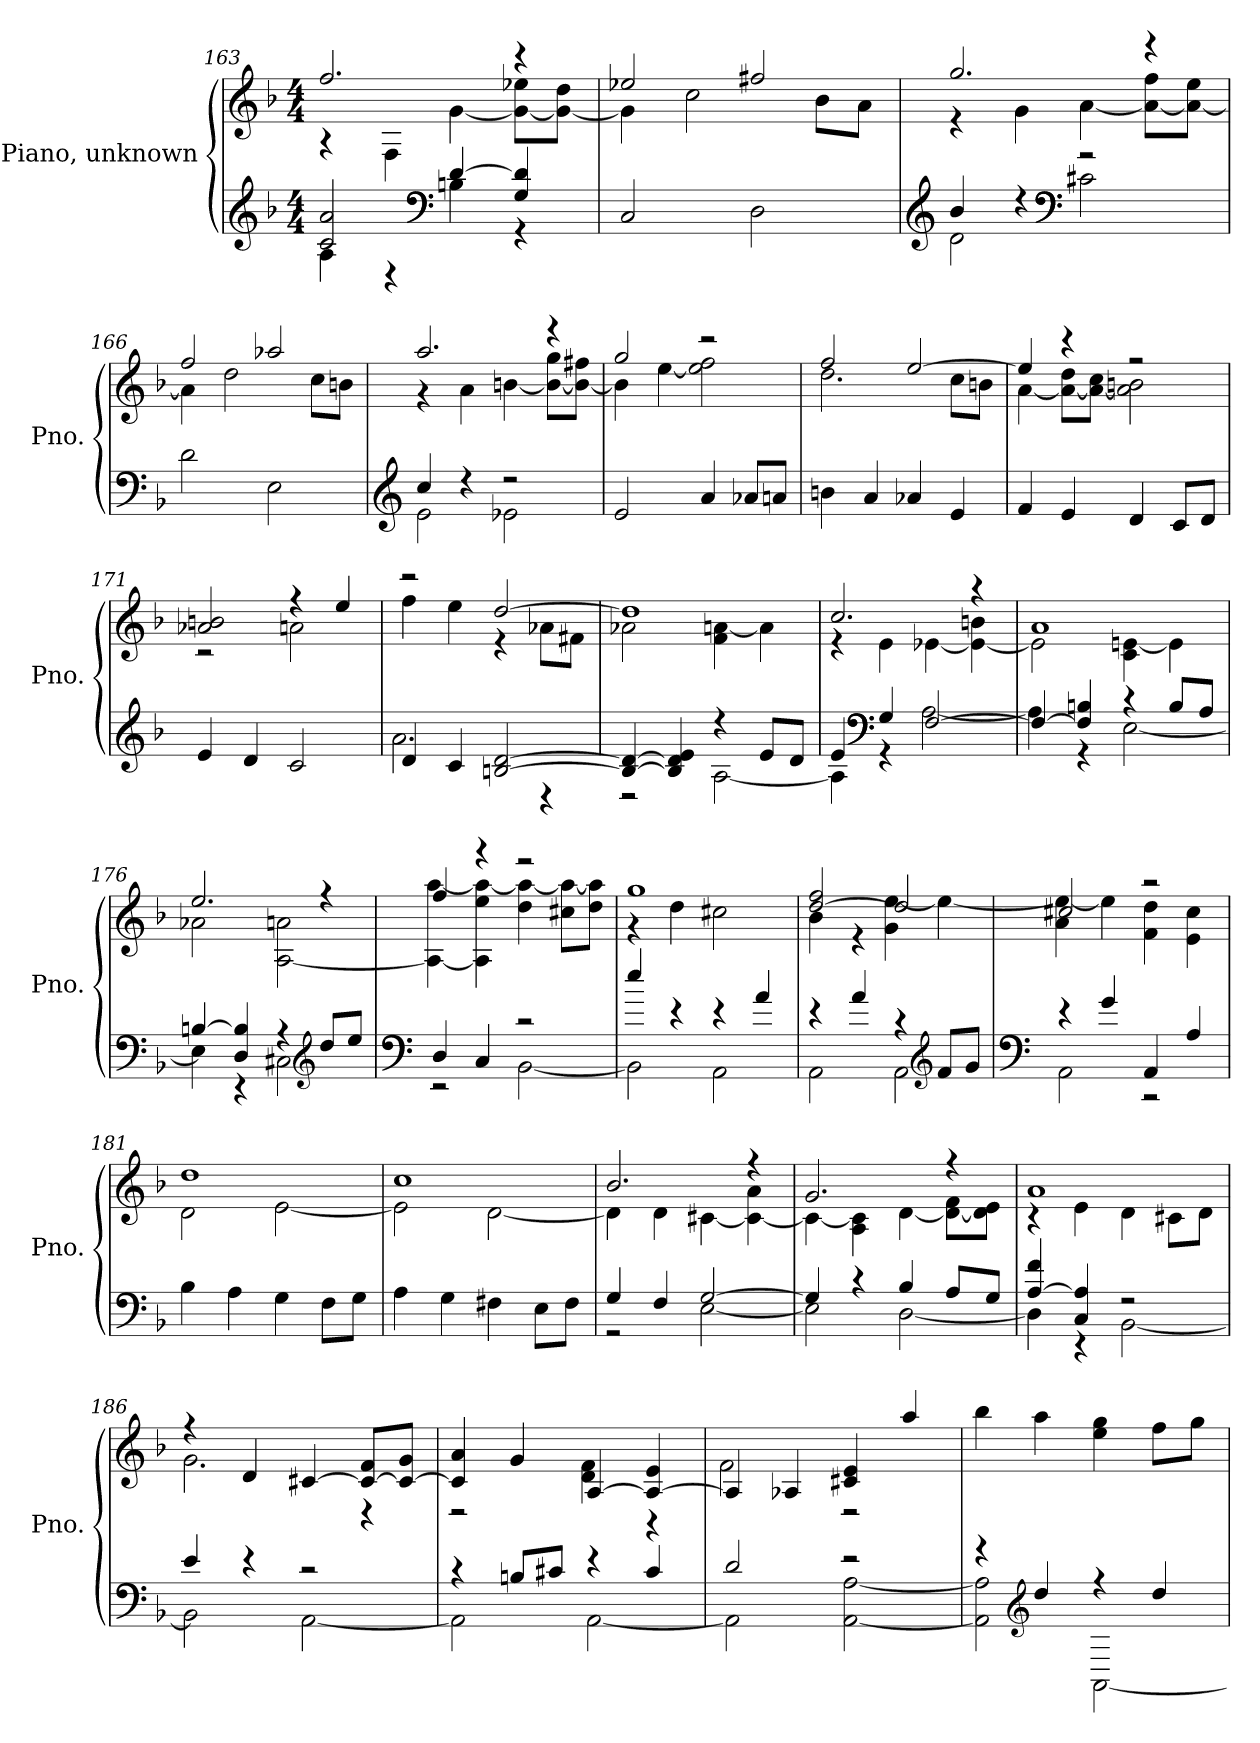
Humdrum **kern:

**kern	**kern
*part1	*part1
*staff2	*staff1
*I"Piano, unknown	*
*I'Pno.	*
*clefG2	*clefG2
*k[b-]	*k[b-]
*M4/4	*M4/4
=163	=163
*^	*^
2c/ 2a/	4A\	2.ff/	4r
.	4r	.	4F\
*clefF4	*	*	*
[4d/	4Bn\	.	[4g\
4G/ 4d/]	4r	4r	8g\_ 8ee-X\L
.	.	.	8g\_ 8dd\J
*v	*v	*	*
=164	=164	=164
2C/	2ee-X/	4g\]
.	.	2cc\
2D\	2ff#X/	.
.	.	8b-\L
.	.	8a\J
!!LO:LB:g=z	!!
=165	=165	=165
*clefG2	*	*
*^	*	*
4b-/	2d\	2.gg/	4r
4r	.	.	4g\
*clefF4	*	*	*
2r	2c#X\	.	[4a\
.	.	4r	8a\_ 8ff\L
.	.	.	8a\_ 8ee\J
*v	*v	*	*
=166	=166	=166
2d\	2ff/	4a\]
.	.	2dd\
2E\	2aa-X/	.
.	.	8cc\L
.	.	8bn\J
=167	=167	=167
*clefG2	*	*
*^	*	*
4cc/	2e\	2.aa/	4r
4r	.	.	4a\
2r	2e-X\	.	[4bn\
.	.	4r	8b\_ 8gg\L
.	.	.	8b\_ 8ff#X\J
*v	*v	*	*
=168	=168	=168
2e/	2gg/	4b\]
.	.	[4ee\
4a/	2r	2ee\] 2ff\
8a-X/L	.	.
8an/J	.	.
=169	=169	=169
4bn\	2ff/	2.dd\
4a/	.	.
4a-X/	[2ee/	.
4e/	.	8cc\L
.	.	8bn\J
!!LO:PB:g=z	!!
=170	=170	=170
4f/	4ee/]	[4a\
4e/	4r	8a\_ 8dd\L
.	.	8a\_ 8cc\J
4d/	2r	2a\] 2bn\
8c/L	.	.
8d/J	.	.
=171	=171	=171
4e/	2a-X/ 2bn/	2r
4d/	.	.
2c/	4r	2an\
.	4ee/	.
=172	=172	=172
*^	*	*
4d/	2.a\	2r	4ff\
4c/	.	.	4ee\
[2Bn/ [2d/	.	[2dd/	4r
.	4r	.	8a-X\L
.	.	.	8f#X\J
=173	=173	=173	=173
4B/_ 4d/_	2r	1dd]	2a-X\
4B/] 4d/] 4e/	.	.	.
4r	[2A\	.	4f\ [4an\
8e/L	.	.	4a\]
8d/J	.	.	.
=174	=174	=174	=174
4e/	4A\]	2.cc/	4r
*clefF4	*	*	*
4G/	4r	.	4e\
[2F/	[2A\	.	[4e-X\
.	.	4r	4e-\_ 4bn\
!!LO:LB:g=z	!!
=175	=175	=175	=175
4F/_	4A\]	1a	2e-\]
4F/] 4Bn/	4r	.	.
4r	[2E\	.	4c\ [4en\
8B/L	.	.	4e\]
8A/J	.	.	.
=176	=176	=176	=176
[4Bn/	4E\]	2.ee/	2a-X\
4D/ 4B/]	4r	.	.
4r	2C#X\	.	[2A\ 2an\
*clefG2	*	*	*
8dd/L	.	4r	.
8ee/J	.	.	.
=177	=177	=177	=177
*clefF4	*	*	*
4D/	2r	4ff/	4A\_ [4aa\
4C/	.	4r	4A\] 4ee\ 4aa\_
2r	[2BB-\	2r	4dd\ 4aa\_
.	.	.	8cc#X\ 8aa\_L
.	.	.	8dd\ 8aa\]J
=178	=178	=178	=178
4ee/	2BB-\]	1gg	4r
4r	.	.	4dd\
4r	2AA\	.	2cc#X\
4a/	.	.	.
=179	=179	=179	=179
4r	2AA\	[2dd/ 2ff/	4b-\
4a/	.	.	4r
4r	2AA\	2dd/]	4g\ [4ee\
*clefG2	*	*	*
8f/L	.	.	4ee\_
8g/J	.	.	.
!!LO:LB:g=z	!!
=180	=180	=180	=180
*clefF4	*	*	*
4r	2AA\	2cc#X/	4a\ 4ee\_
4g/	.	.	4ee\]
4AA/	2r	2r	4f\ 4dd\
4A/	.	.	4e\ 4cc#\
*v	*v	*	*
=181	=181	=181
4B-\	1dd	2d\
4A\	.	.
4G\	.	[2e\
8F\L	.	.
8G\J	.	.
=182	=182	=182
4A\	1cc	2e\]
4G\	.	.
4F#X\	.	[2d\
8E\L	.	.
8F#\J	.	.
=183	=183	=183
*^	*	*
4G/	2r	2.b-/	4d\]
4F/	.	.	4d\
[2G/	[2E\	.	[4c#X\
.	.	4r	4c#\_ 4a\
=184	=184	=184	=184
4G/]	2E\]	2.g/	4c#\_
4r	.	.	4A\ 4c#\]
4B-/	[2D\	.	[4d\
8A/L	.	4r	8d\_ 8f\L
8G/J	.	.	8d\] 8e\J
=185	=185	=185	=185
[4A/ 4f/	4D\]	1a	4r
4C/ 4A/]	4r	.	4e\
2r	[2BB-\	.	4d\
.	.	.	8c#X\L
.	.	.	8d\J
!!LO:LB:g=z	!!
=186	=186	=186	=186
4e/	2BB-\]	4r	2.g\
4r	.	4d/	.
2r	[2AA\	[4c#X/	.
.	.	8c#/_ 8f/L	4r
.	.	8c#/_ 8g/J	.
=187	=187	=187	=187
4r	2AA\]	4c#/] 4a/	2r
8Bn/L	.	4g/	.
8c#X/J	.	.	.
4r	[2AA\	[4A/	4d\ 4f\
4c#/	.	4A/_ 4e/	4r
=188	=188	=188	=188
2d/	2AA\]	4A/]	2f\
.	.	4A-X/	.
2r	[2AA\ [2A\	4c#X/ 4e/	2r
.	.	4aa/	.
*	*	*v	*v
=189	=189	=189
4r	2AA\] 2A\]	4bb-\
*clefG2	*	*
4dd/	.	4aa\
4r	[2AA\	4ee\ 4gg\
4dd/	.	8ff\L
.	.	8gg\J
*v	*v	*
=	=
*-	*-
